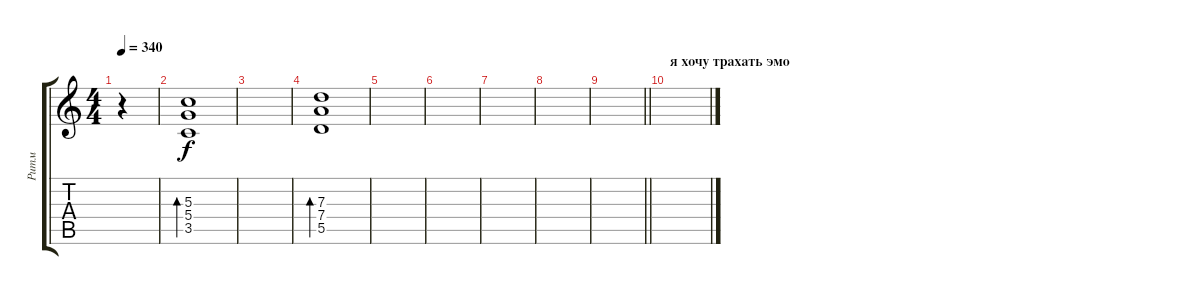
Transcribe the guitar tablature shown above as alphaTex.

\track ("Ритм" "Ритм") {instrument distortionguitar}
\staff {score tabs}
\tuning (E4 B3 G3 D3 A2 E2) {hide}
\ts (4 4)
\tempo 340
\clef g2
\ks c
r.4{dy f} |
(5.3 5.4 3.5).1{bd 480} |
|
(7.3 7.4 5.5).1{bd 480} |
|
|
|
|
\barLineRight lightlight
|
\section ("" "я хочу трахать эмо")
